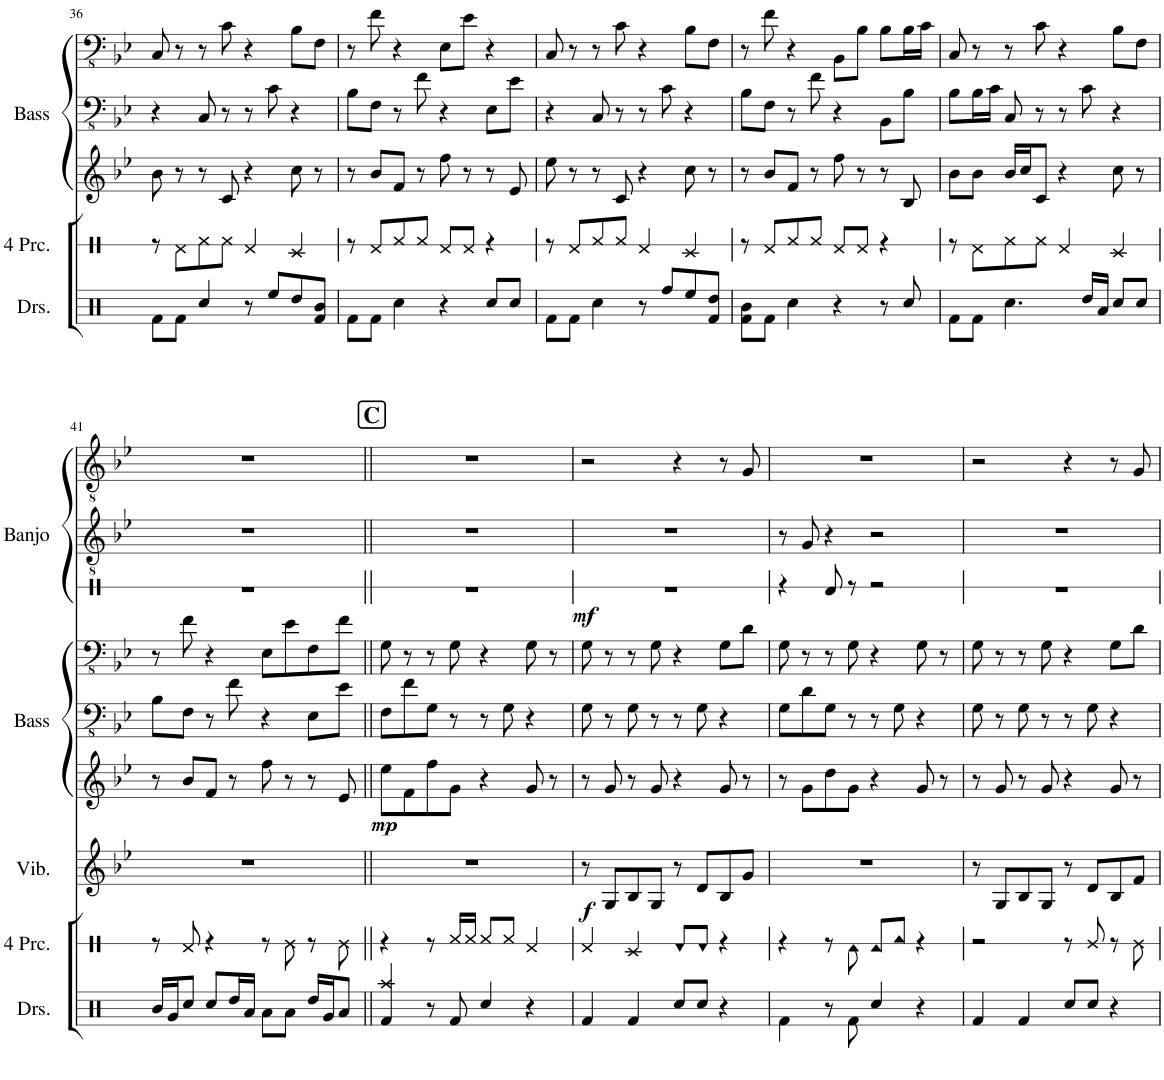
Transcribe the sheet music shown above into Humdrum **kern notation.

**kern	**dynam	**kern	**dynam	**kern	**kern	**kern	**kern
*part6	*part6	*part5	*part5	*part4	*part3	*part2	*part1
*staff6	*staff6	*staff5	*staff5	*staff4	*staff3	*staff2	*staff1
*I"Vibraphone	*	*I"Pitched Bongos	*	*I"Guitar 2	*I"Guitar 1	*I"Banjo 2	*I"Banjo 1
*I'Vib.	*	*	*	*	*	*I'Banjo	*
!!LO:PB:g=z
*clefG2	*	*clefG2	*	*clefFv4	*clefFv4	*clefGv2	*clefGv2
*k[b-e-]	*	*k[b-e-]	*	*k[b-e-]	*k[b-e-]	*k[b-e-]	*k[b-e-]
*M4/4	*	*M4/4	*	*M4/4	*M4/4	*M4/4	*M4/4
=36	=36	=36	=36	=36	=36	=36	=36
1r	.	8b-\	.	4r	8CC/	1r	1r
.	.	8r	.	.	8r	.	.
.	.	8r	.	8CC/	8r	.	.
.	.	8c/	.	8r	8C\	.	.
.	.	4r	.	8r	4r	.	.
.	.	.	.	8C\	.	.	.
.	.	8cc\	.	4r	8BB-\L	.	.
.	.	8r	.	.	8FF\J	.	.
=37	=37	=37	=37	=37	=37	=37	=37
1r	.	8r	.	8BB-\L	8r	1r	1r
.	.	8b-/L	.	8FF\J	8F\	.	.
.	.	8f/J	.	8r	4r	.	.
.	.	8r	.	8F\	.	.	.
.	.	8ff\	.	4r	8EE-\L	.	.
.	.	8r	.	.	8E-\J	.	.
.	.	8r	.	8EE-\L	4r	.	.
.	.	8e-/	.	8E-\J	.	.	.
=38	=38	=38	=38	=38	=38	=38	=38
1r	.	8ee-\	.	4r	8CC/	1r	1r
.	.	8r	.	.	8r	.	.
.	.	8r	.	8CC/	8r	.	.
.	.	8c/	.	8r	8C\	.	.
.	.	4r	.	8r	4r	.	.
.	.	.	.	8C\	.	.	.
.	.	8cc\	.	4r	8BB-\L	.	.
.	.	8r	.	.	8FF\J	.	.
=39	=39	=39	=39	=39	=39	=39	=39
1r	.	8r	.	8BB-\L	8r	1r	1r
.	.	8b-/L	.	8FF\J	8F\	.	.
.	.	8f/J	.	8r	4r	.	.
.	.	8r	.	8F\	.	.	.
.	.	8ff\	.	4r	8BBB-\L	.	.
.	.	8r	.	.	8BB-\J	.	.
.	.	8r	.	8BBB-\L	8BB-\L	.	.
.	.	8B-/	.	8BB-\J	16BB-\L	.	.
.	.	.	.	.	16C\JJ	.	.
=40	=40	=40	=40	=40	=40	=40	=40
1r	.	8b-\L	.	8BB-\L	8CC/	1r	1r
.	.	8b-\J	.	16BB-\L	8r	.	.
.	.	.	.	16C\JJ	.	.	.
.	.	16b-/LL	.	8CC/	8r	.	.
.	.	16cc/J	.	.	.	.	.
.	.	8c/J	.	8r	8C\	.	.
.	.	4r	.	8r	4r	.	.
.	.	.	.	8C\	.	.	.
.	.	8cc\	.	4r	8BB-\L	.	.
.	.	8r	.	.	8FF\J	.	.
!!LO:LB:g=z
=41	=41	=41	=41	=41	=41	=41	=41
1r	.	8r	.	8BB-\L	8r	1r	1r
.	.	8b-/L	.	8FF\J	8F\	.	.
.	.	8f/J	.	8r	4r	.	.
.	.	8r	.	8F\	.	.	.
.	.	8ff\	.	4r	8EE-\L	.	.
.	.	8r	.	.	8E-\	.	.
.	.	8r	.	8EE-\L	8FF\	.	.
.	.	8e-/	.	8E-\J	8F\J	.	.
!!LO:REH:place=s1:a:B:cj:fs=14:t=C
=42||	=42||	=42||	=42||	=42||	=42||	=42||	=42||
!	!	!	!LO:DY:b	!	!	!	!
1r	.	8ee-\L	mp	8FF\L	8GG\	1r	1r
.	.	8f\	.	8F\	8r	.	.
.	.	8ff\	.	8GG\J	8r	.	.
.	.	8g\J	.	8r	8GG\	.	.
.	.	4r	.	8r	4r	.	.
.	.	.	.	8GG\	.	.	.
.	.	8g/	.	4r	8GG\	.	.
.	.	8r	.	.	8r	.	.
=43	=43	=43	=43	=43	=43	=43	=43
!	!LO:DY:b	!	!	!	!	!	!
8r	f	8r	.	8GG\	8GG\	1r	2r
8G/L	.	8g/	.	8r	8r	.	.
8B-/	.	8r	.	8GG\	8r	.	.
8G/J	.	8g/	.	8r	8GG\	.	.
8r	.	4r	.	8r	4r	.	4r
8d/L	.	.	.	8GG\	.	.	.
8B-/	.	8g/	.	4r	8GG\L	.	8r
8g/J	.	8r	.	.	8D\J	.	8G/
=44	=44	=44	=44	=44	=44	=44	=44
1r	.	8r	.	8GG\L	8GG\	8r	1r
.	.	8g\L	.	8D\	8r	8G/	.
.	.	8dd\	.	8GG\J	8r	4r	.
.	.	8g\J	.	8r	8GG\	.	.
.	.	4r	.	8r	4r	2r	.
.	.	.	.	8GG\	.	.	.
.	.	8g/	.	4r	8GG\	.	.
.	.	8r	.	.	8r	.	.
=45	=45	=45	=45	=45	=45	=45	=45
8r	.	8r	.	8GG\	8GG\	1r	2r
8G/L	.	8g/	.	8r	8r	.	.
8B-/	.	8r	.	8GG\	8r	.	.
8G/J	.	8g/	.	8r	8GG\	.	.
8r	.	4r	.	8r	4r	.	4r
8d/L	.	.	.	8GG\	.	.	.
8B-/	.	8g/	.	4r	8GG\L	.	8r
8f/J	.	8r	.	.	8D\J	.	8G/
=	=	=	=	=	=	=	=
*-	*-	*-	*-	*-	*-	*-	*-
